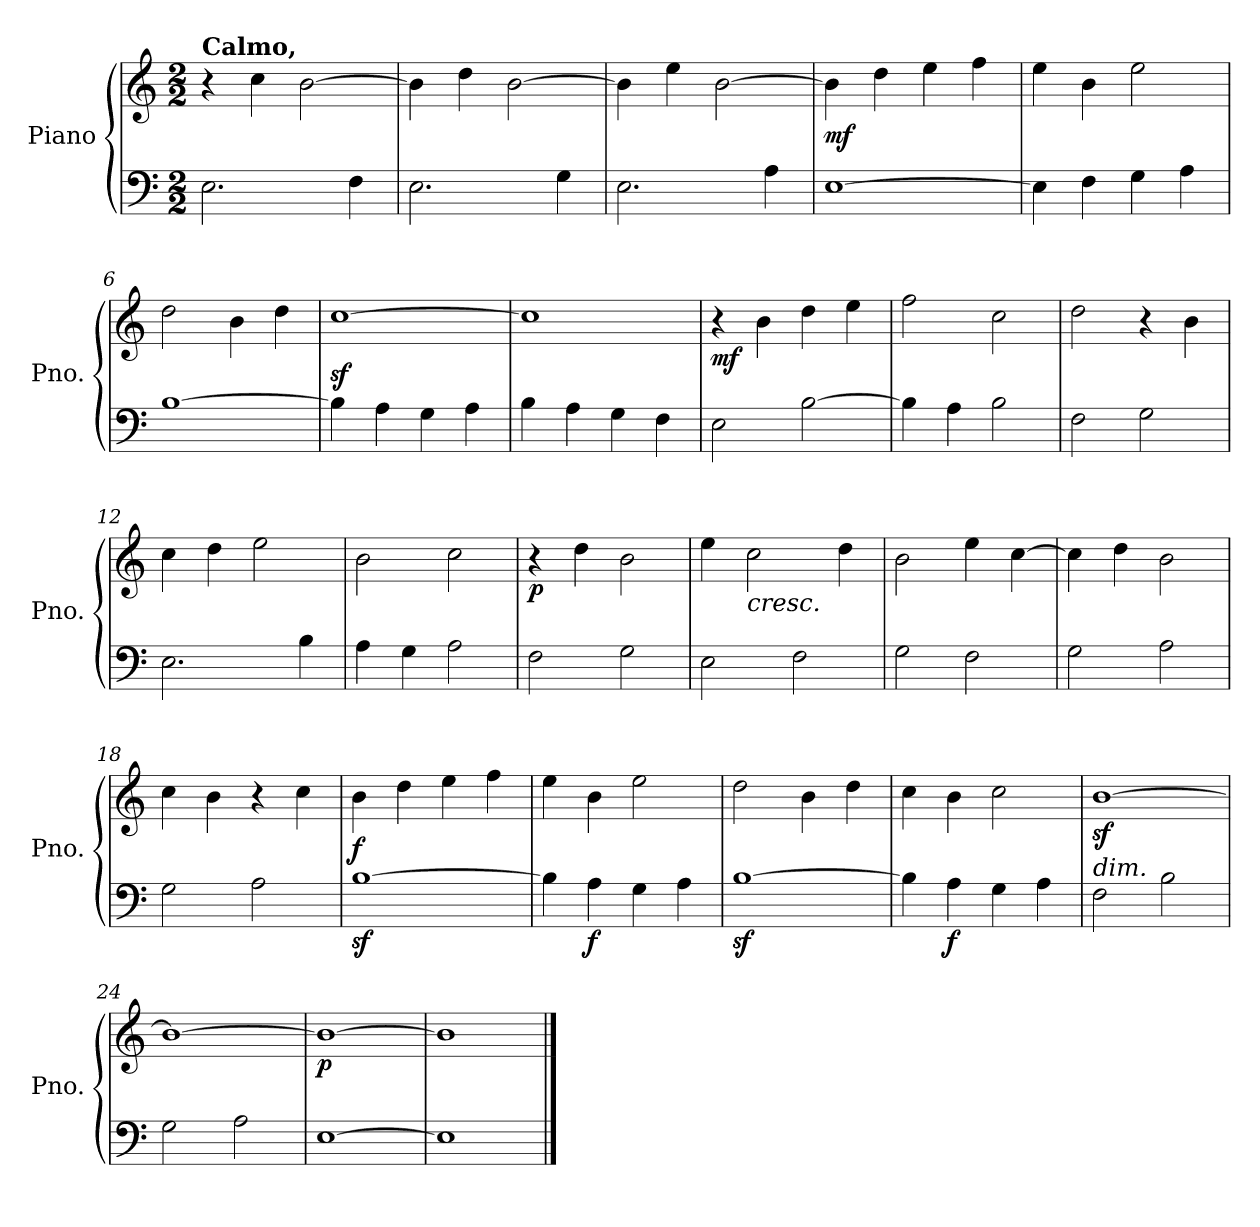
**kern	**kern	**dynam
*part1	*part1	*part1
*staff2	*staff1	*staff1/2
*I"Piano	*	*
*I'Pno.	*	*
*clefF4	*clefG2	*
*k[]	*k[]	*
*M2/2	*M2/2	*
*MM160	*MM160	*
=1	=1	=1
!	!LO:TX:a:B:t=Calmo,	!
!	!	!LO:DY:b
!	!	!LO:DY:n=1:b
2.E\	4r	p other-dynamics
.	4cc\	.
.	[2b\	.
4F\	.	.
=2	=2	=2
2.E\	4b\]	.
.	4dd\	.
.	[2b\	.
4G\	.	.
=3	=3	=3
2.E\	4b\]	.
.	4ee\	.
.	[2b\	.
4A\	.	.
=4	=4	=4
!	!	!LO:DY:b
[1E	4b\]	mf
.	4dd\	.
.	4ee\	.
.	4ff\	.
=5	=5	=5
4E\]	4ee\	.
4F\	4b\	.
4G\	2ee\	.
4A\	.	.
=6	=6	=6
[1B	2dd\	.
.	4b\	.
.	4dd\	.
=7	=7	=7
4B\]	[1ccz>	.
4A\	.	.
4G\	.	.
4A\	.	.
=8	=8	=8
4B\	1cc]	.
4A\	.	.
4G\	.	.
4F\	.	.
=9	=9	=9
!	!	!LO:DY:b
2E\	4r	mf
.	4b\	.
[2B\	4dd\	.
.	4ee\	.
=10	=10	=10
4B\]	2ff\	.
4A\	.	.
2B\	2cc\	.
=11	=11	=11
2F\	2dd\	.
2G\	4r	.
.	4b\	.
=12	=12	=12
2.E\	4cc\	.
.	4dd\	.
.	2ee\	.
4B\	.	.
=13	=13	=13
4A\	2b\	.
4G\	.	.
2A\	2cc\	.
=14	=14	=14
!	!	!LO:DY:b
2F\	4r	p
.	4dd\	.
2G\	2b\	.
=15	=15	=15
2E\	4ee\	.
!	!LO:TX:b:i:t=cresc.	!
.	2cc\	.
2F\	.	.
.	4dd\	.
=16	=16	=16
2G\	2b\	.
2F\	4ee\	.
.	[4cc\	.
=17	=17	=17
2G\	4cc\]	.
.	4dd\	.
2A\	2b\	.
=18	=18	=18
2G\	4cc\	.
.	4b\	.
2A\	4r	.
.	4cc\	.
=19	=19	=19
!	!	!LO:DY:b
[1Bz<	4b\	f
.	4dd\	.
.	4ee\	.
.	4ff\	.
=20	=20	=20
4B\]	4ee\	.
!	!	!LO:DY:b=2
4A\	4b\	f
4G\	2ee\	.
4A\	.	.
=21	=21	=21
[1Bz<	2dd\	.
.	4b\	.
.	4dd\	.
=22	=22	=22
4B\]	4cc\	.
!	!	!LO:DY:b=2
4A\	4b\	f
4G\	2cc\	.
4A\	.	.
=23	=23	=23
!LO:TX:a:i:t=dim.	!	!
2F\	[1bz>	.
2B\	.	.
=24	=24	=24
2G\	1b_	.
2A\	.	.
=25	=25	=25
!	!	!LO:DY:b
[1E	1b_	p
=26	=26	=26
1E]	1b]	.
==	==	==
*-	*-	*-
